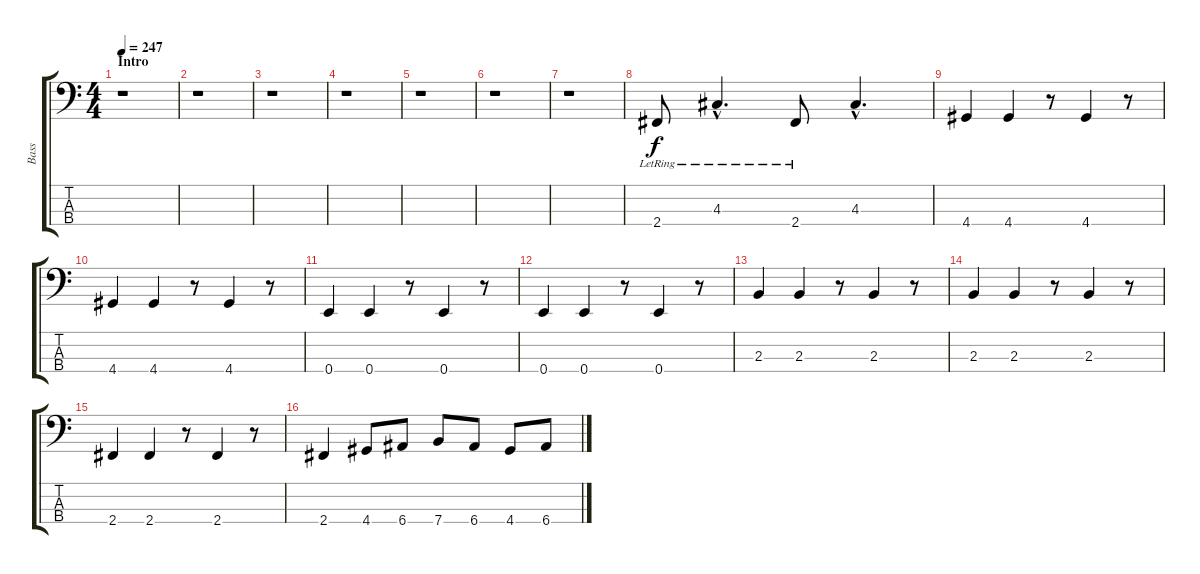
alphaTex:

\track ("Bass" "Bass") {instrument electricbasspick}
\staff {score tabs}
\tuning (G2 D2 A1 E1) {hide}
\ts (4 4)
\section ("" "Intro")
\tempo 247
\clef f4
\ks c
r.1{dy f instrument electricbasspick} |
r.1 |
r.1 |
r.1 |
r.1 |
r.1 |
r.1 |
2.4{lr}.8 4.3{hac lr}.4{d} 2.4{lr}.8 4.3{hac}.4{d} |
4.4.4 4.4.4 r.8 4.4.4 r.8 |
4.4.4 4.4.4 r.8 4.4.4 r.8 |
0.4.4 0.4.4 r.8 0.4.4 r.8 |
0.4.4 0.4.4 r.8 0.4.4 r.8 |
2.3.4 2.3.4 r.8 2.3.4 r.8 |
2.3.4 2.3.4 r.8 2.3.4 r.8 |
2.4.4 2.4.4 r.8 2.4.4 r.8 |
2.4.4 4.4.8 6.4.8 7.4.8 6.4.8 4.4.8 6.4.8
